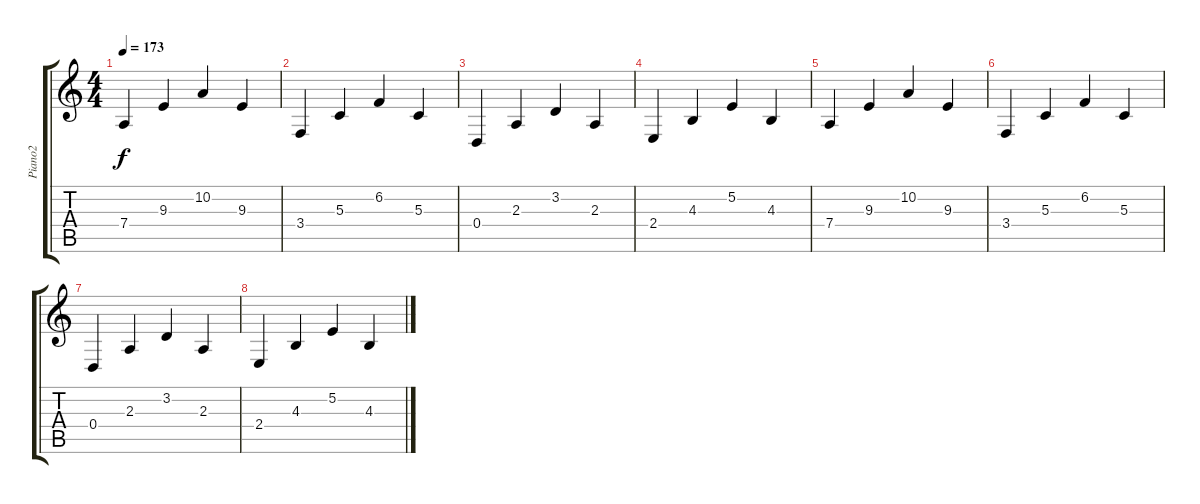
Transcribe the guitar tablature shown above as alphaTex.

\track ("Piano2" "Piano2") {instrument brightacousticpiano}
\staff {score tabs}
\tuning (E4 B3 G3 D3 A2 E2) {hide}
\ts (4 4)
\tempo 173
\clef g2
\ks c
7.4.4{dy f} 9.3.4 10.2.4 9.3.4 |
3.4.4 5.3.4 6.2.4 5.3.4 |
0.4.4 2.3.4 3.2.4 2.3.4 |
2.4.4 4.3.4 5.2.4 4.3.4 |
7.4.4 9.3.4 10.2.4 9.3.4 |
3.4.4 5.3.4 6.2.4 5.3.4 |
0.4.4 2.3.4 3.2.4 2.3.4 |
2.4.4 4.3.4 5.2.4 4.3.4
